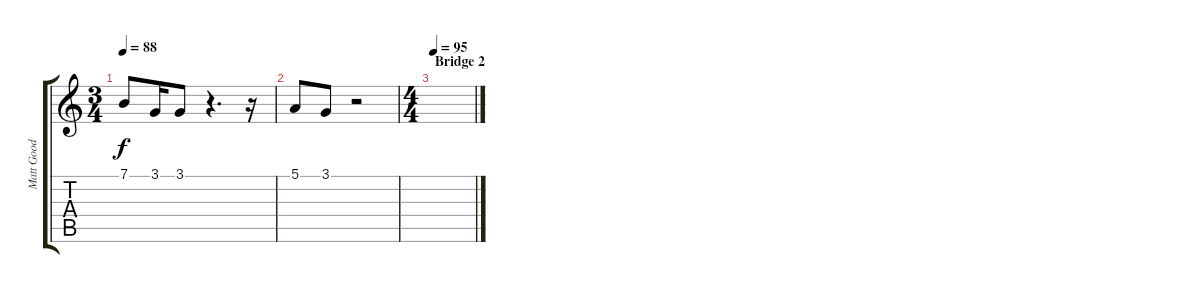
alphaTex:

\track ("Matt Good (Vocals)" "Matt Good ") {instrument altosax}
\staff {score tabs}
\tuning (E4 B3 G3 D3 A2 E2) {hide}
\ts (3 4)
\tempo 88
\clef g2
\ks c
7.1.8{dy f} 3.1.16 3.1.8 r.4{d} r.16 |
5.1.8 3.1.8 r.2 |
\ts (4 4)
\section ("" "Bridge 2")
\tempo 95
